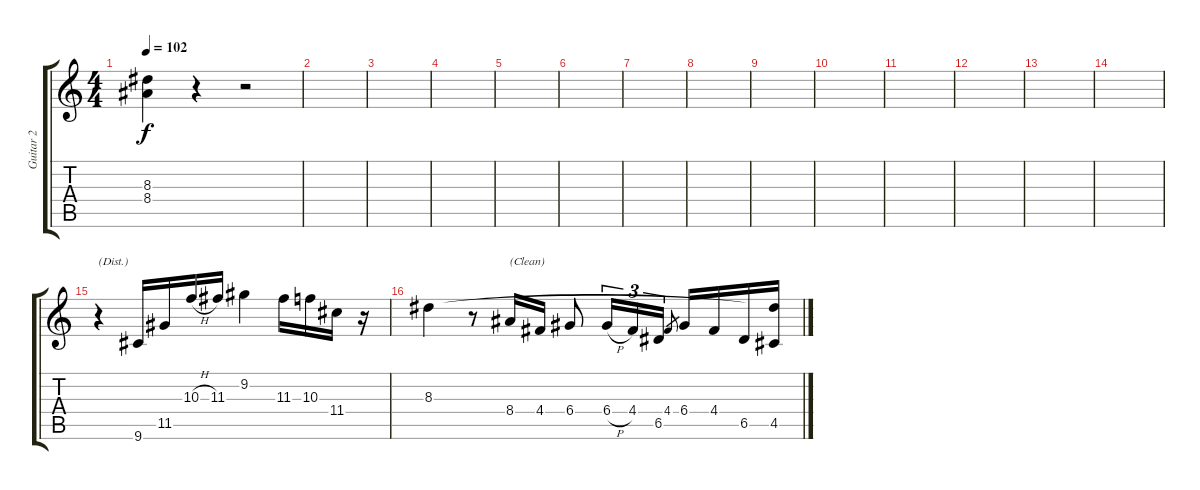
\track ("Guitar 2" "Guitar 2") {instrument electricguitarjazz}
\staff {score tabs}
\tuning (E4 B3 G3 D3 A2 E2) {hide}
\ts (4 4)
\tempo 102
\clef g2
\ks c
(8.3{t} 8.4{t}).4{dy f} r.4 r.2 |
|
|
|
|
|
|
|
|
|
|
|
|
|
r.4{txt "(Dist.)" volume 12 instrument distortionguitar} 9.6.16 11.5.16 10.3{h}.16 11.3.16 9.2.4 11.3.16 10.3.16 11.4.16 r.16 |
8.3.4 r.8 8.4.16{txt "(Clean)" instrument electricguitarjazz} 4.4.16 6.4.8 6.4{h}.16{tu (3 2)} 4.4.16{tu (3 2)} 6.5.16{tu (3 2)} 4.4.8{gr} 6.4.16 4.4.16 6.5.16 (8.3{t} 4.5).16
